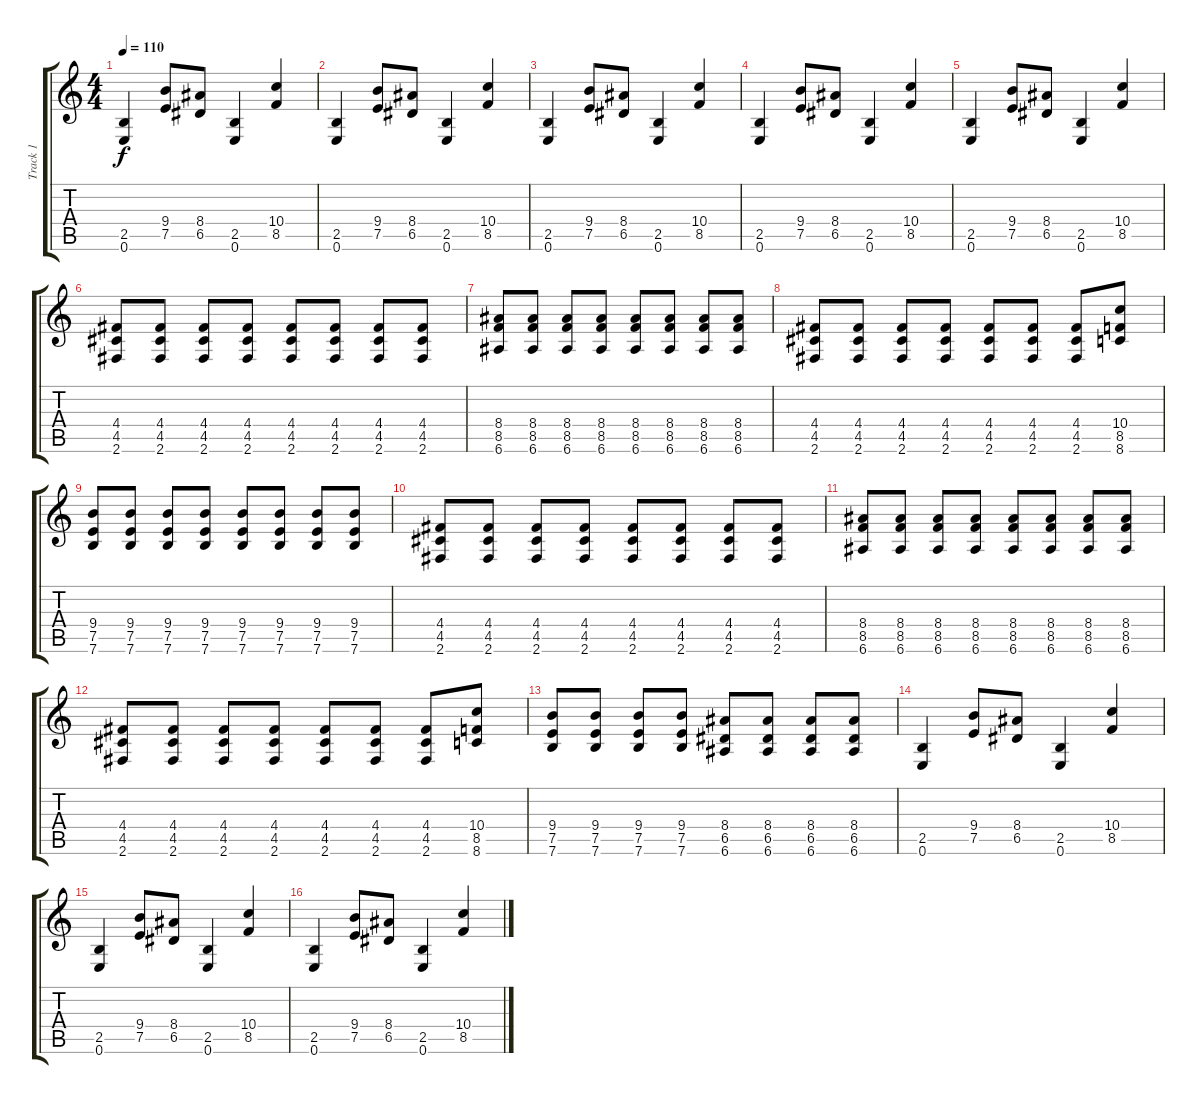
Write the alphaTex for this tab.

\track ("Track 1" "Track 1") {instrument distortionguitar}
\staff {score tabs}
\tuning (E4 B3 G3 D3 A2 E2) {hide}
\ts (4 4)
\tempo 110
\clef g2
\ks c
(2.5 0.6).4{dy f} (9.4 7.5).8 (8.4 6.5).8 (2.5 0.6).4 (10.4 8.5).4 |
(2.5 0.6).4 (9.4 7.5).8 (8.4 6.5).8 (2.5 0.6).4 (10.4 8.5).4 |
(2.5 0.6).4 (9.4 7.5).8 (8.4 6.5).8 (2.5 0.6).4 (10.4 8.5).4 |
(2.5 0.6).4 (9.4 7.5).8 (8.4 6.5).8 (2.5 0.6).4 (10.4 8.5).4 |
(2.5 0.6).4 (9.4 7.5).8 (8.4 6.5).8 (2.5 0.6).4 (10.4 8.5).4 |
(4.4 4.5 2.6).8 (4.4 4.5 2.6).8 (4.4 4.5 2.6).8 (4.4 4.5 2.6).8 (4.4 4.5 2.6).8 (4.4 4.5 2.6).8 (4.4 4.5 2.6).8 (4.4 4.5 2.6).8 |
(8.4 8.5 6.6).8 (8.4 8.5 6.6).8 (8.4 8.5 6.6).8 (8.4 8.5 6.6).8 (8.4 8.5 6.6).8 (8.4 8.5 6.6).8 (8.4 8.5 6.6).8 (8.4 8.5 6.6).8 |
(4.4 4.5 2.6).8 (4.4 4.5 2.6).8 (4.4 4.5 2.6).8 (4.4 4.5 2.6).8 (4.4 4.5 2.6).8 (4.4 4.5 2.6).8 (4.4 4.5 2.6).8 (10.4 8.5 8.6).8 |
(9.4 7.5 7.6).8 (9.4 7.5 7.6).8 (9.4 7.5 7.6).8 (9.4 7.5 7.6).8 (9.4 7.5 7.6).8 (9.4 7.5 7.6).8 (9.4 7.5 7.6).8 (9.4 7.5 7.6).8 |
(4.4 4.5 2.6).8 (4.4 4.5 2.6).8 (4.4 4.5 2.6).8 (4.4 4.5 2.6).8 (4.4 4.5 2.6).8 (4.4 4.5 2.6).8 (4.4 4.5 2.6).8 (4.4 4.5 2.6).8 |
(8.4 8.5 6.6).8 (8.4 8.5 6.6).8 (8.4 8.5 6.6).8 (8.4 8.5 6.6).8 (8.4 8.5 6.6).8 (8.4 8.5 6.6).8 (8.4 8.5 6.6).8 (8.4 8.5 6.6).8 |
(4.4 4.5 2.6).8 (4.4 4.5 2.6).8 (4.4 4.5 2.6).8 (4.4 4.5 2.6).8 (4.4 4.5 2.6).8 (4.4 4.5 2.6).8 (4.4 4.5 2.6).8 (10.4 8.5 8.6).8 |
(9.4 7.5 7.6).8 (9.4 7.5 7.6).8 (9.4 7.5 7.6).8 (9.4 7.5 7.6).8 (8.4 6.5 6.6).8 (8.4 6.5 6.6).8 (8.4 6.5 6.6).8 (8.4 6.5 6.6).8 |
(2.5 0.6).4 (9.4 7.5).8 (8.4 6.5).8 (2.5 0.6).4 (10.4 8.5).4 |
(2.5 0.6).4 (9.4 7.5).8 (8.4 6.5).8 (2.5 0.6).4 (10.4 8.5).4 |
(2.5 0.6).4 (9.4 7.5).8 (8.4 6.5).8 (2.5 0.6).4 (10.4 8.5).4
